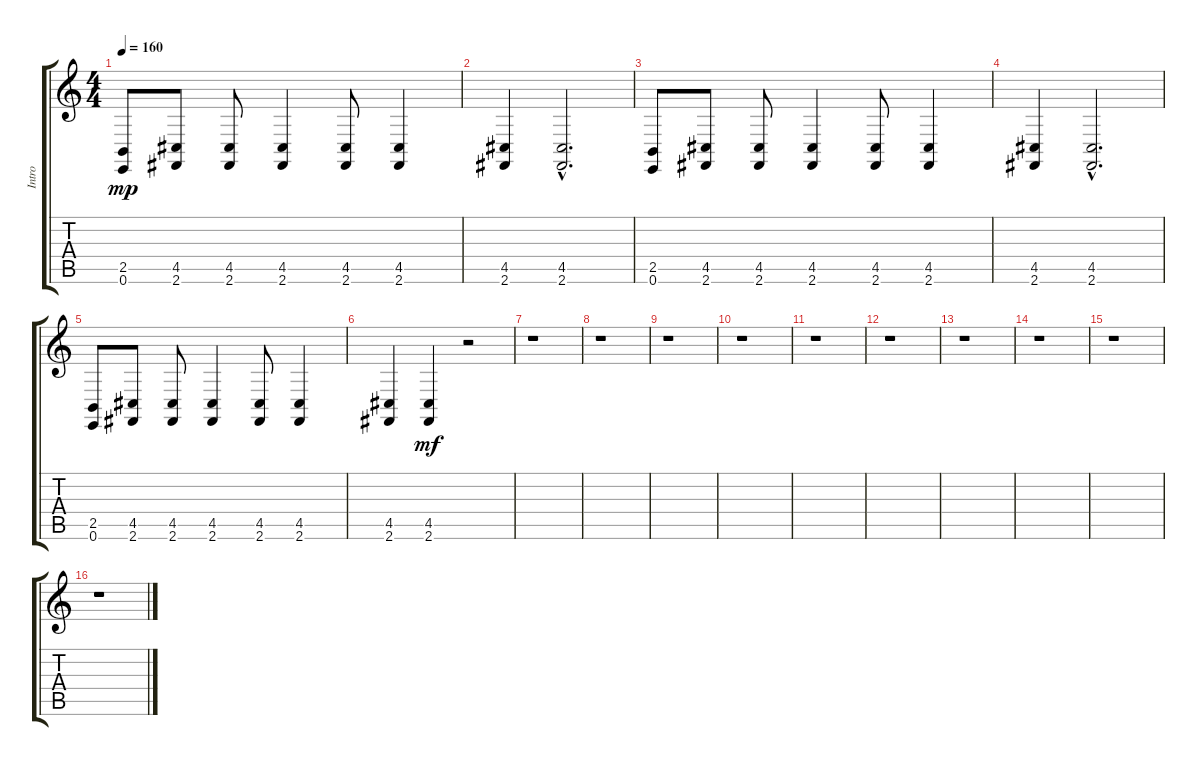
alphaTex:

\track ("Intro" "Intro") {instrument pad8sweep}
\staff {score tabs}
\tuning (E4 B3 G3 D3 A2 E2) {hide}
\ts (4 4)
\tempo 160
\clef g2
\ks c
(2.5 0.6).8{dy mp instrument pad8sweep} (4.5 2.6).8 (4.5 2.6).8 (4.5 2.6).4 (4.5 2.6).8 (4.5 2.6).4 |
(4.5 2.6).4 (4.5{hac} 2.6{hac}).2{d} |
(2.5 0.6).8 (4.5 2.6).8 (4.5 2.6).8 (4.5 2.6).4 (4.5 2.6).8 (4.5 2.6).4 |
(4.5 2.6).4 (4.5{hac} 2.6{hac}).2{d} |
(2.5 0.6).8 (4.5 2.6).8 (4.5 2.6).8 (4.5 2.6).4 (4.5 2.6).8 (4.5 2.6).4 |
(4.5 2.6).4 (4.5 2.6).4{dy mf} r.2 |
r.1 |
r.1 |
r.1 |
r.1 |
r.1 |
r.1 |
r.1 |
r.1 |
r.1 |
r.1
